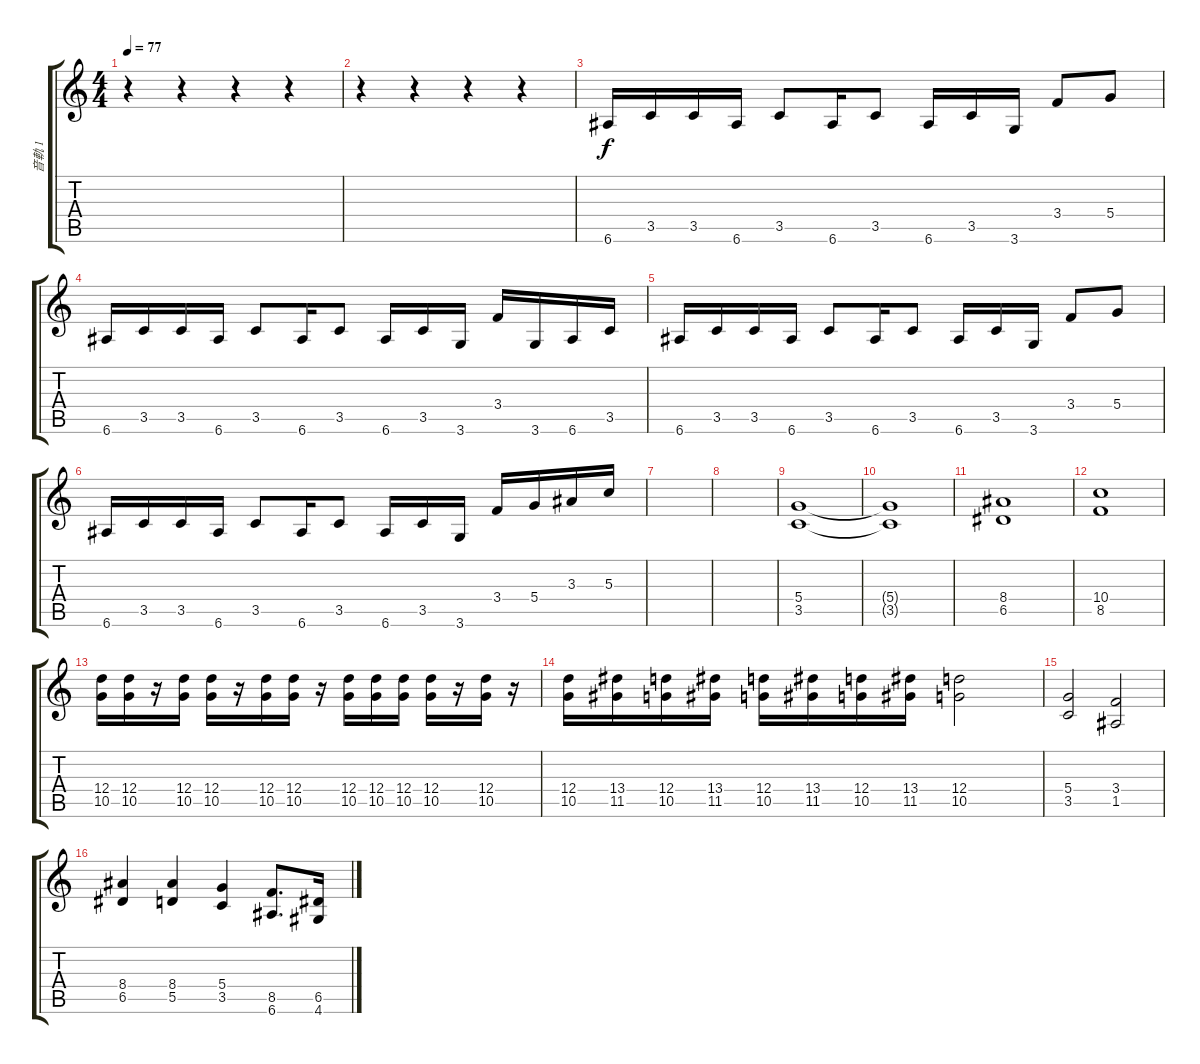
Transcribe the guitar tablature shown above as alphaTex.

\track ("音軌 1" "音軌 1") {instrument overdrivenguitar}
\staff {score tabs}
\tuning (E4 B3 G3 D3 A2 E2) {hide}
\ts (4 4)
\tempo 77
\clef g2
\ks c
r.4{dy f instrument overdrivenguitar} r.4 r.4 r.4 |
r.4 r.4 r.4 r.4 |
6.6.16 3.5.16 3.5.16 6.6.16 3.5.8 6.6.16 3.5.8 6.6.16 3.5.16 3.6.16 3.4.8 5.4.8 |
6.6.16 3.5.16 3.5.16 6.6.16 3.5.8 6.6.16 3.5.8 6.6.16 3.5.16 3.6.16 3.4.16 3.6.16 6.6.16 3.5.16 |
6.6.16 3.5.16 3.5.16 6.6.16 3.5.8 6.6.16 3.5.8 6.6.16 3.5.16 3.6.16 3.4.8 5.4.8 |
6.6.16 3.5.16 3.5.16 6.6.16 3.5.8 6.6.16 3.5.8 6.6.16 3.5.16 3.6.16 3.4.16 5.4.16 3.3.16 5.3.16 |
|
|
(5.4 3.5).1 |
(5.4{t} 3.5{t}).1 |
(8.4 6.5).1 |
(10.4 8.5).1 |
(12.4 10.5).16 (12.4 10.5).16 r.16 (12.4 10.5).16 (12.4 10.5).16 r.16 (12.4 10.5).16 (12.4 10.5).16 r.16 (12.4 10.5).16 (12.4 10.5).16 (12.4 10.5).16 (12.4 10.5).16 r.16 (12.4 10.5).16 r.16 |
(12.4 10.5).16 (13.4 11.5).16 (12.4 10.5).16 (13.4 11.5).16 (12.4 10.5).16 (13.4 11.5).16 (12.4 10.5).16 (13.4 11.5).16 (12.4 10.5).2 |
(5.4 3.5).2 (3.4 1.5).2 |
(8.4 6.5).4 (8.4 5.5).4 (5.4 3.5).4 (8.5 6.6).8{d} (6.5 4.6).16
